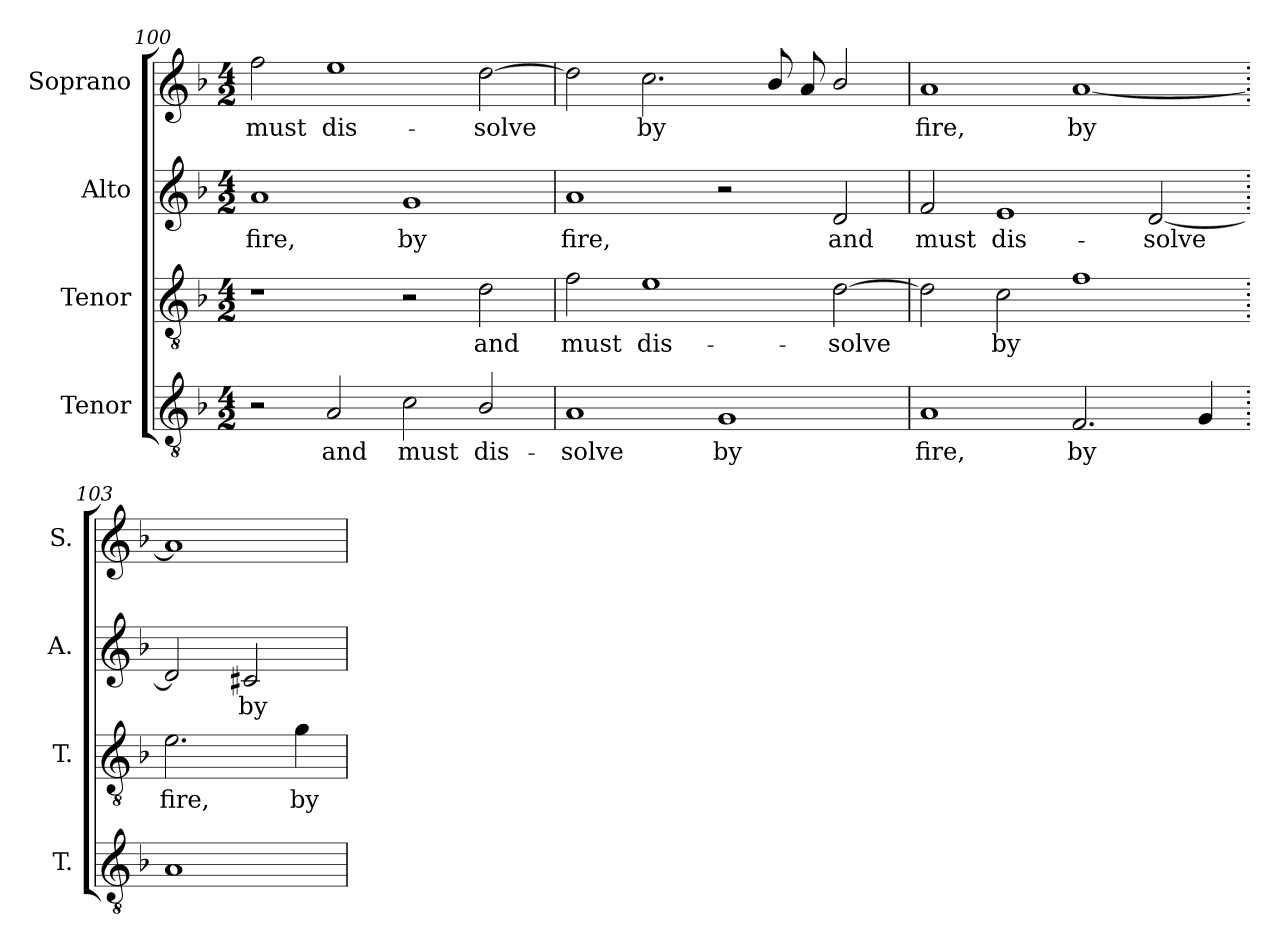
**kern	**text	**kern	**text	**kern	**text	**kern	**text
*part4	*part4	*part3	*part3	*part2	*part2	*part1	*part1
*staff4	*staff4	*staff3	*staff3	*staff2	*staff2	*staff1	*staff1
*I"Tenor	*	*I"Tenor	*	*I"Alto	*	*I"Soprano	*
*I'T.	*	*I'T.	*	*I'A.	*	*I'S.	*
*clefGv2	*	*clefGv2	*	*clefG2	*	*clefG2	*
*ITrd7c12	*	*ITrd7c12	*	*	*	*	*
*k[b-]	*	*k[b-]	*	*k[b-]	*	*k[b-]	*
*F:	*	*F:	*	*F:	*	*F:	*
*M4/2	*	*M4/2	*	*M4/2	*	*M4/2	*
=100	=100	=100	=100	=100	=100	=100	=100
!	!	!	!	!	!LO:LY:b:color=#000000	!	!
!	!	!	!	!	!	!	!LO:LY:b:color=#000000
2r	.	1r	.	1ai	fire,	2ffi\	must
!	!LO:LY:b:color=#000000	!	!	!	!	!	!
!	!	!	!	!	!	!	!LO:LY:b:color=#000000
2AAi/	and	.	.	.	.	1eei	dis-
!	!LO:LY:b:color=#000000	!	!	!	!	!	!
!	!	!	!	!	!LO:LY:b:color=#000000	!	!
2Ci\	must	2r	.	1gi	by	.	.
!	!LO:LY:b:color=#000000	!	!	!	!	!	!
!	!	!	!LO:LY:b:color=#000000	!	!	!	!
!	!	!	!	!	!	!	!LO:LY:b:color=#000000
2BB-i/	dis-	2Di\	and	.	.	[2ddi\	-solve
!!LO:LB:g=z
=101	=101	=101	=101	=101	=101	=101	=101
!	!LO:LY:b:color=#000000	!	!	!	!	!	!
!	!	!	!LO:LY:b:color=#000000	!	!	!	!
!	!	!	!	!	!LO:LY:b:color=#000000	!	!
1AAi	-solve	2Fi\	must	1ai	fire,	2ddi\]	.
!	!	!	!LO:LY:b:color=#000000	!	!	!	!
!	!	!	!	!	!	!	!LO:LY:b:color=#000000
.	.	1Ei	dis-	.	.	2.cci\	by
!	!LO:LY:b:color=#000000	!	!	!	!	!	!
1GGi	by	.	.	2r	.	.	.
.	.	.	.	.	.	8b-i/	.
.	.	.	.	.	.	8ai/	.
!	!	!	!LO:LY:b:color=#000000	!	!	!	!
!	!	!	!	!	!LO:LY:b:color=#000000	!	!
.	.	[2Di\	-solve	2di/	and	2b-i/	.
=102	=102	=102	=102	=102	=102	=102	=102
!	!LO:LY:b:color=#000000	!	!	!	!	!	!
!	!	!	!	!	!LO:LY:b:color=#000000	!	!
!	!	!	!	!	!	!	!LO:LY:b:color=#000000
1AAi	fire,	2Di\]	.	2fi/	must	1ai	fire,
!	!	!	!LO:LY:b:color=#000000	!	!	!	!
!	!	!	!	!	!LO:LY:b:color=#000000	!	!
.	.	2Ci\	by	1ei	dis-	.	.
!	!LO:LY:b:color=#000000	!	!	!	!	!	!
!	!	!	!	!	!	!	!LO:LY:b:color=#000000
2.FFi/	by	1Fi	.	.	.	[1ai	by
!	!	!	!	!	!LO:LY:b:color=#000000	!	!
.	.	.	.	[2di/	-solve	.	.
4GGi/	.	.	.	.	.	.	.
=103.	=103.	=103.	=103.	=103.	=103.	=103.	=103.
!	!	!	!LO:LY:b:color=#000000	!	!	!	!
1AAi	.	2.Ei\	fire,	2di/]	.	1ai]	.
!	!	!	!	!	!LO:LY:b:color=#000000	!	!
.	.	.	.	2c#Xi/	by	.	.
!	!	!	!LO:LY:b:color=#000000	!	!	!	!
.	.	4Gi\	by	.	.	.	.
=	=	=	=	=	=	=	=
*-	*-	*-	*-	*-	*-	*-	*-
